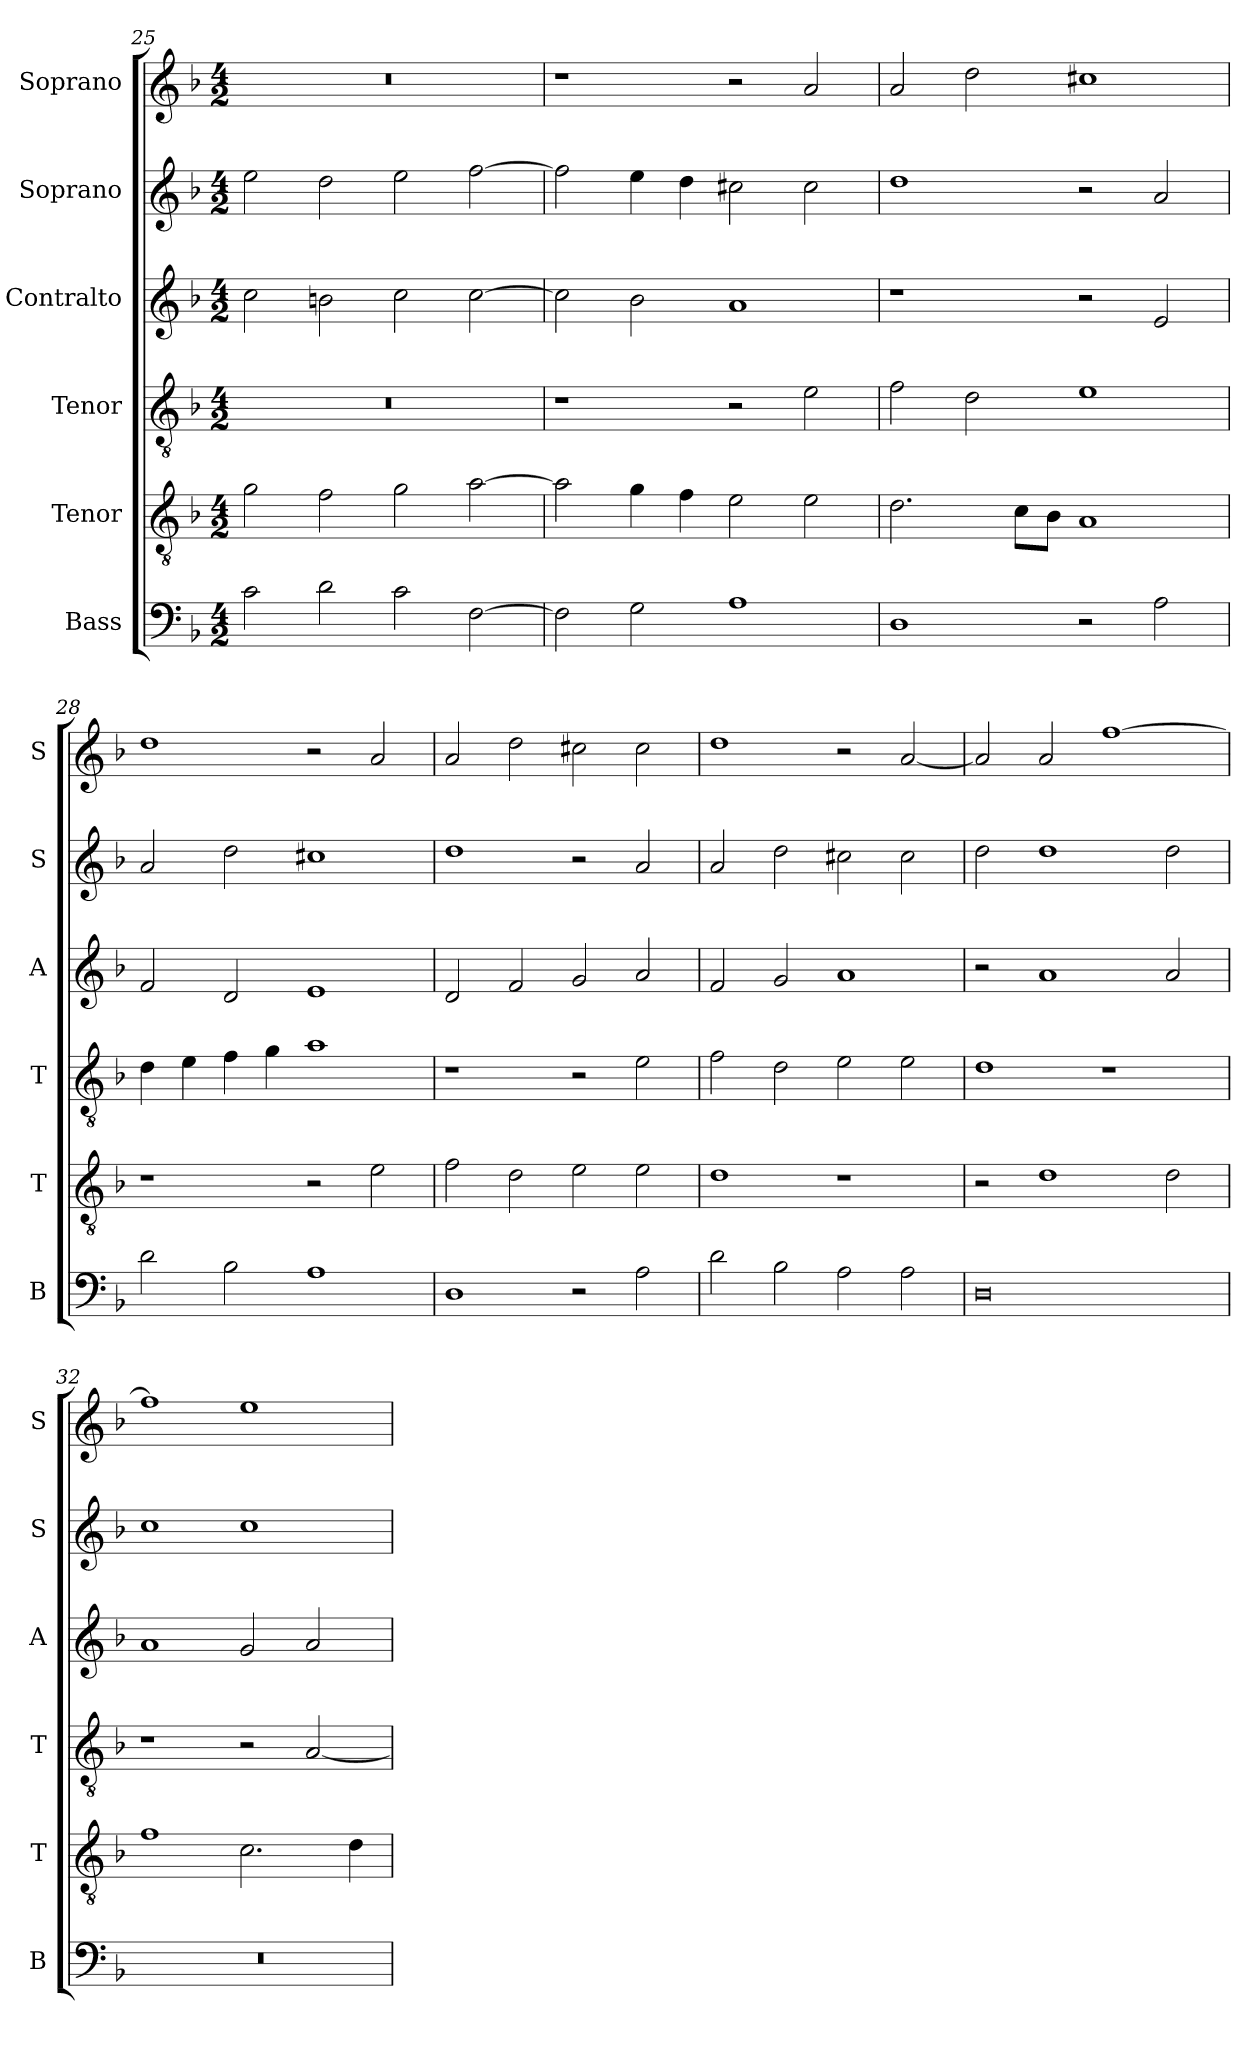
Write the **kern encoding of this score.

**kern	**kern	**kern	**kern	**kern	**kern
*part6	*part5	*part4	*part3	*part2	*part1
*staff6	*staff5	*staff4	*staff3	*staff2	*staff1
*I"Bass	*I"Tenor	*I"Tenor	*I"Contralto	*I"Soprano	*I"Soprano
*I'B	*I'T	*I'T	*I'A	*I'S	*I'S
*clefF4	*clefGv2	*clefGv2	*clefG2	*clefG2	*clefG2
*k[b-]	*k[b-]	*k[b-]	*k[b-]	*k[b-]	*k[b-]
*F:ion	*F:ion	*F:ion	*F:ion	*F:ion	*F:ion
*M4/2	*M4/2	*M4/2	*M4/2	*M4/2	*M4/2
=25	=25	=25	=25	=25	=25
2c	2g	0r	2cc	2ee	0r
2d	2f	.	2bn	2dd	.
2c	2g	.	2cc	2ee	.
[2F	[2a	.	[2cc	[2ff	.
=26	=26	=26	=26	=26	=26
2F]	2a]	1r	2cc]	2ff]	1r
2G	4g	.	2b-	4ee	.
.	4f	.	.	4dd	.
1A	2e	2r	1a	2cc#X	2r
.	2e	2e	.	2cc#	2a
=27	=27	=27	=27	=27	=27
1D	2.d	2f	1r	1dd	2a
.	.	2d	.	.	2dd
.	8c\L	.	.	.	.
.	8B-\J	.	.	.	.
2r	1A	1e	2r	2r	1cc#X
2A	.	.	2e	2a	.
=28	=28	=28	=28	=28	=28
2d	1r	4d	2f	2a	1dd
.	.	4e	.	.	.
2B-	.	4f	2d	2dd	.
.	.	4g	.	.	.
1A	2r	1a	1e	1cc#X	2r
.	2e	.	.	.	2a
=29	=29	=29	=29	=29	=29
1D	2f	1r	2d	1dd	2a
.	2d	.	2f	.	2dd
2r	2e	2r	2g	2r	2cc#X
2A	2e	2e	2a	2a	2cc#
=30	=30	=30	=30	=30	=30
2d	1d	2f	2f	2a	1dd
2B-	.	2d	2g	2dd	.
2A	1r	2e	1a	2cc#X	2r
2A	.	2e	.	2cc#	[2a
=31	=31	=31	=31	=31	=31
0D	2r	1d	2r	2dd	2a]
.	1d	.	1a	1dd	2a
.	.	1r	.	.	[1ff
.	2d	.	2a	2dd	.
=32	=32	=32	=32	=32	=32
0r	1f	1r	1a	1cc	1ff]
.	2.c	2r	2g	1cc	1ee
.	.	[2A	2a	.	.
.	4d	.	.	.	.
=	=	=	=	=	=
*-	*-	*-	*-	*-	*-
